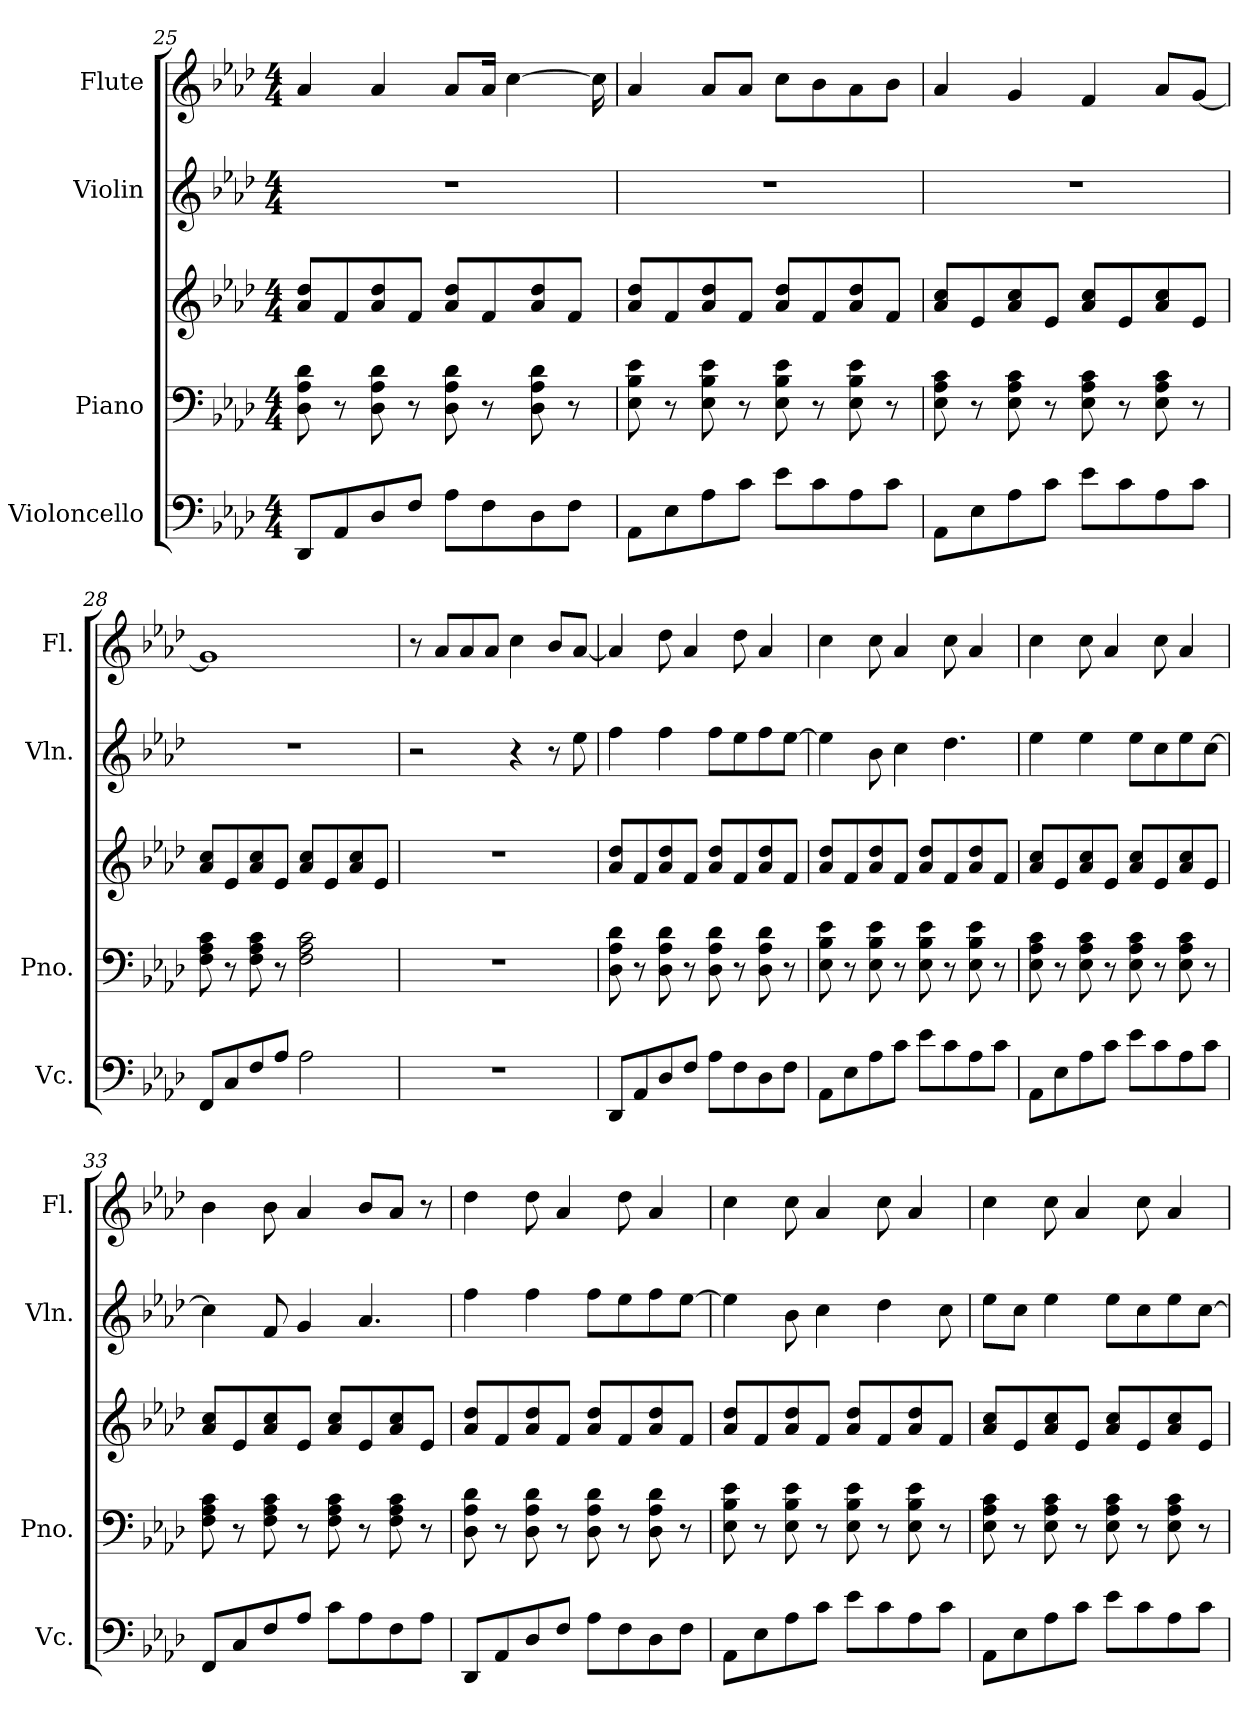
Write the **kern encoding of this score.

**kern	**kern	**kern	**kern	**kern
*part4	*part3	*part3	*part2	*part1
*staff5	*staff4	*staff3	*staff2	*staff1
*I"Violoncello	*I"Piano	*	*I"Violin	*I"Flute
*I'Vc.	*I'Pno.	*	*I'Vln.	*I'Fl.
!!LO:PB:g=z
*clefF4	*clefF4	*clefG2	*clefG2	*clefG2
*k[b-e-a-d-]	*k[b-e-a-d-]	*k[b-e-a-d-]	*k[b-e-a-d-]	*k[b-e-a-d-]
*M4/4	*M4/4	*M4/4	*M4/4	*M4/4
=25	=25	=25	=25	=25
8DD-/L	8D-\ 8A-\ 8d-\	8a-/ 8dd-/L	1r	4a-/
8AA-/	8r	8f/	.	.
8D-/	8D-\ 8A-\ 8d-\	8a-/ 8dd-/	.	4a-/
8F/J	8r	8f/J	.	.
8A-\L	8D-\ 8A-\ 8d-\	8a-/ 8dd-/L	.	8a-/L
8F\	8r	8f/	.	16a-/Jk
.	.	.	.	[4cc\
8D-\	8D-\ 8A-\ 8d-\	8a-/ 8dd-/	.	.
8F\J	8r	8f/J	.	.
.	.	.	.	16cc\]
=26	=26	=26	=26	=26
8AA-\L	8E-\ 8B-\ 8e-\	8a-/ 8dd-/L	1r	4a-/
8E-\	8r	8f/	.	.
8A-\	8E-\ 8B-\ 8e-\	8a-/ 8dd-/	.	8a-/L
8c\J	8r	8f/J	.	8a-/J
8e-\L	8E-\ 8B-\ 8e-\	8a-/ 8dd-/L	.	8cc\L
8c\	8r	8f/	.	8b-\
8A-\	8E-\ 8B-\ 8e-\	8a-/ 8dd-/	.	8a-\
8c\J	8r	8f/J	.	8b-\J
=27	=27	=27	=27	=27
8AA-\L	8E-\ 8A-\ 8c\	8a-/ 8cc/L	1r	4a-/
8E-\	8r	8e-/	.	.
8A-\	8E-\ 8A-\ 8c\	8a-/ 8cc/	.	4g/
8c\J	8r	8e-/J	.	.
8e-\L	8E-\ 8A-\ 8c\	8a-/ 8cc/L	.	4f/
8c\	8r	8e-/	.	.
8A-\	8E-\ 8A-\ 8c\	8a-/ 8cc/	.	8a-/L
8c\J	8r	8e-/J	.	[8g/J
=28	=28	=28	=28	=28
8FF/L	8F\ 8A-\ 8c\	8a-/ 8cc/L	1r	1g]
8C/	8r	8e-/	.	.
8F/	8F\ 8A-\ 8c\	8a-/ 8cc/	.	.
8A-/J	8r	8e-/J	.	.
2A-\	2F\ 2A-\ 2c\	8a-/ 8cc/L	.	.
.	.	8e-/	.	.
.	.	8a-/ 8cc/	.	.
.	.	8e-/J	.	.
!!LO:LB:g=z
=29	=29	=29	=29	=29
1r	1r	1r	2r	8r
.	.	.	.	8a-/L
.	.	.	.	8a-/
.	.	.	.	8a-/J
.	.	.	4r	4cc\
.	.	.	8r	8b-/L
.	.	.	8ee-\	[8a-/J
=30	=30	=30	=30	=30
8DD-/L	8D-\ 8A-\ 8d-\	8a-/ 8dd-/L	4ff\	4a-/]
8AA-/	8r	8f/	.	.
8D-/	8D-\ 8A-\ 8d-\	8a-/ 8dd-/	4ff\	8dd-\
8F/J	8r	8f/J	.	4a-/
8A-\L	8D-\ 8A-\ 8d-\	8a-/ 8dd-/L	8ff\L	.
8F\	8r	8f/	8ee-\	8dd-\
8D-\	8D-\ 8A-\ 8d-\	8a-/ 8dd-/	8ff\	4a-/
8F\J	8r	8f/J	[8ee-\J	.
=31	=31	=31	=31	=31
8AA-\L	8E-\ 8B-\ 8e-\	8a-/ 8dd-/L	4ee-\]	4cc\
8E-\	8r	8f/	.	.
8A-\	8E-\ 8B-\ 8e-\	8a-/ 8dd-/	8b-\	8cc\
8c\J	8r	8f/J	4cc\	4a-/
8e-\L	8E-\ 8B-\ 8e-\	8a-/ 8dd-/L	.	.
8c\	8r	8f/	4.dd-\	8cc\
8A-\	8E-\ 8B-\ 8e-\	8a-/ 8dd-/	.	4a-/
8c\J	8r	8f/J	.	.
=32	=32	=32	=32	=32
8AA-\L	8E-\ 8A-\ 8c\	8a-/ 8cc/L	4ee-\	4cc\
8E-\	8r	8e-/	.	.
8A-\	8E-\ 8A-\ 8c\	8a-/ 8cc/	4ee-\	8cc\
8c\J	8r	8e-/J	.	4a-/
8e-\L	8E-\ 8A-\ 8c\	8a-/ 8cc/L	8ee-\L	.
8c\	8r	8e-/	8cc\	8cc\
8A-\	8E-\ 8A-\ 8c\	8a-/ 8cc/	8ee-\	4a-/
8c\J	8r	8e-/J	[8cc\J	.
=33	=33	=33	=33	=33
8FF/L	8F\ 8A-\ 8c\	8a-/ 8cc/L	4cc\]	4b-\
8C/	8r	8e-/	.	.
8F/	8F\ 8A-\ 8c\	8a-/ 8cc/	8f/	8b-\
8A-/J	8r	8e-/J	4g/	4a-/
8c\L	8F\ 8A-\ 8c\	8a-/ 8cc/L	.	.
8A-\	8r	8e-/	4.a-/	8b-/L
8F\	8F\ 8A-\ 8c\	8a-/ 8cc/	.	8a-/J
8A-\J	8r	8e-/J	.	8r
!!LO:PB:g=z
=34	=34	=34	=34	=34
8DD-/L	8D-\ 8A-\ 8d-\	8a-/ 8dd-/L	4ff\	4dd-\
8AA-/	8r	8f/	.	.
8D-/	8D-\ 8A-\ 8d-\	8a-/ 8dd-/	4ff\	8dd-\
8F/J	8r	8f/J	.	4a-/
8A-\L	8D-\ 8A-\ 8d-\	8a-/ 8dd-/L	8ff\L	.
8F\	8r	8f/	8ee-\	8dd-\
8D-\	8D-\ 8A-\ 8d-\	8a-/ 8dd-/	8ff\	4a-/
8F\J	8r	8f/J	[8ee-\J	.
=35	=35	=35	=35	=35
8AA-\L	8E-\ 8B-\ 8e-\	8a-/ 8dd-/L	4ee-\]	4cc\
8E-\	8r	8f/	.	.
8A-\	8E-\ 8B-\ 8e-\	8a-/ 8dd-/	8b-\	8cc\
8c\J	8r	8f/J	4cc\	4a-/
8e-\L	8E-\ 8B-\ 8e-\	8a-/ 8dd-/L	.	.
8c\	8r	8f/	4dd-\	8cc\
8A-\	8E-\ 8B-\ 8e-\	8a-/ 8dd-/	.	4a-/
8c\J	8r	8f/J	8cc\	.
=36	=36	=36	=36	=36
8AA-\L	8E-\ 8A-\ 8c\	8a-/ 8cc/L	8ee-\L	4cc\
8E-\	8r	8e-/	8cc\J	.
8A-\	8E-\ 8A-\ 8c\	8a-/ 8cc/	4ee-\	8cc\
8c\J	8r	8e-/J	.	4a-/
8e-\L	8E-\ 8A-\ 8c\	8a-/ 8cc/L	8ee-\L	.
8c\	8r	8e-/	8cc\	8cc\
8A-\	8E-\ 8A-\ 8c\	8a-/ 8cc/	8ee-\	4a-/
8c\J	8r	8e-/J	[8cc\J	.
=	=	=	=	=
*-	*-	*-	*-	*-
